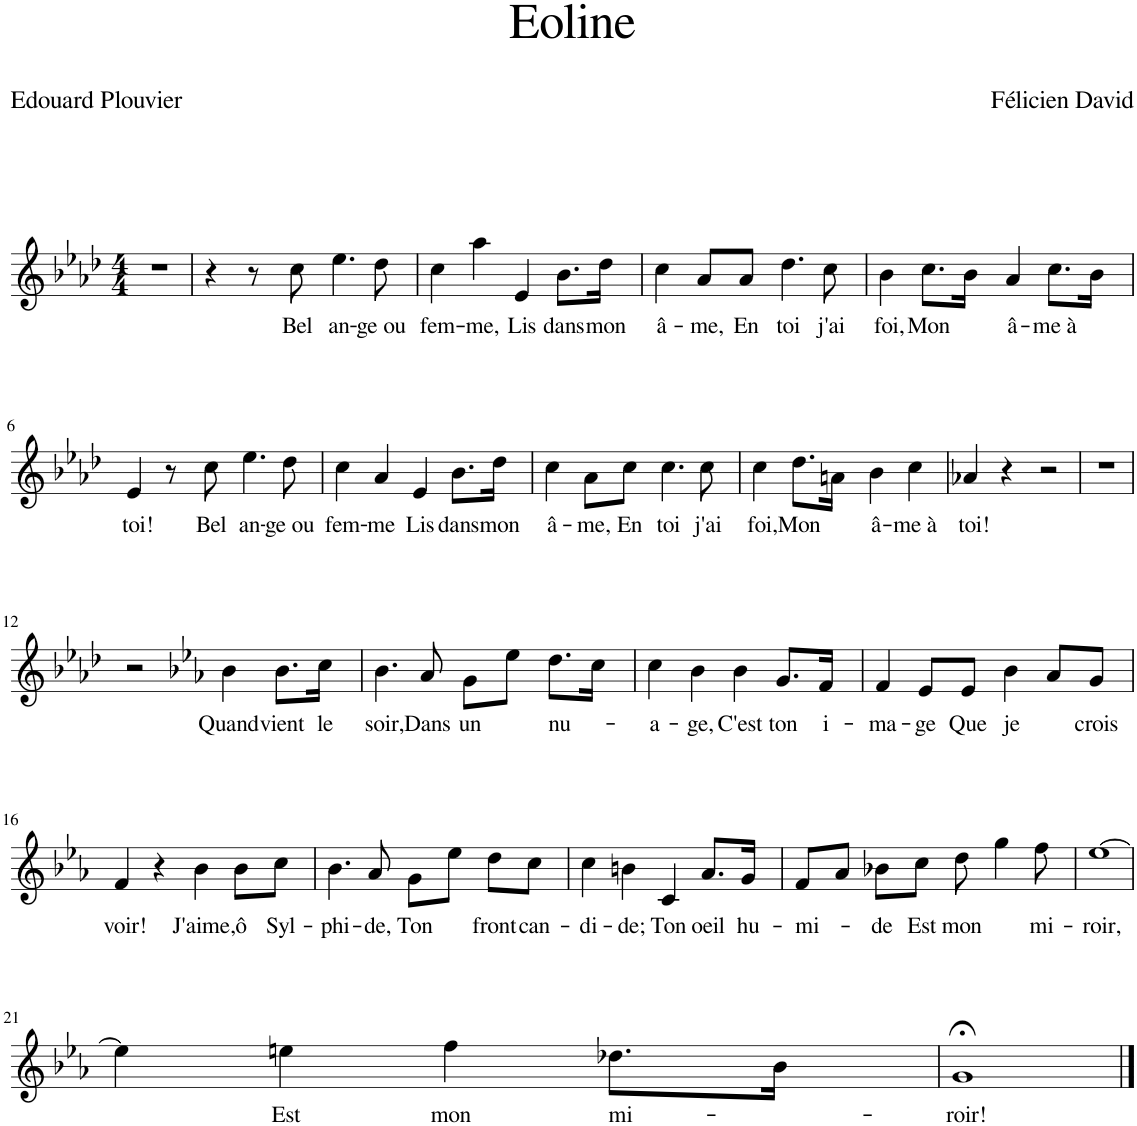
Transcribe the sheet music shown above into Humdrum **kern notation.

**kern	**text
*part1	*part1
*staff1	*staff1
*I"Piano	*
*I'Pno	*
*clefG2	*
*k[b-e-a-d-]	*
*M4/4	*
=1	=1
1r	.
=2	=2
4r	.
8r	.
!	!LO:LY:b
8cc\	Bel
!	!LO:LY:b
4.ee-\	an-
!	!LO:LY:b
8dd-\	-ge ou
=3	=3
!	!LO:LY:b
4cc\	fem-
!	!LO:LY:b
4aa-\	-me,
!	!LO:LY:b
4e-/	Lis
!	!LO:LY:b
8.b-\L	dans
!	!LO:LY:b
16dd-\Jk	mon
=4	=4
!	!LO:LY:b
4cc\	â-
!	!LO:LY:b
8a-/L	-me,
!	!LO:LY:b
8a-/J	En
!	!LO:LY:b
4.dd-\	toi
!	!LO:LY:b
8cc\	j'ai
=5	=5
!	!LO:LY:b
4b-\	foi,
!	!LO:LY:b
8.cc\L	Mon
16b-\Jk	.
!	!LO:LY:b
4a-/	â-
!	!LO:LY:b
8.cc\L	-me à
16b-\Jk	.
!!LO:LB:g=z
=6	=6
!	!LO:LY:b
4e-/	toi!
8r	.
!	!LO:LY:b
8cc\	Bel
!	!LO:LY:b
4.ee-\	an-
!	!LO:LY:b
8dd-\	-ge ou
=7	=7
!	!LO:LY:b
4cc\	fem-
!	!LO:LY:b
4a-/	-me
!	!LO:LY:b
4e-/	Lis
!	!LO:LY:b
8.b-\L	dans
!	!LO:LY:b
16dd-\Jk	mon
=8	=8
!	!LO:LY:b
4cc\	â-
!	!LO:LY:b
8a-\L	-me,
!	!LO:LY:b
8cc\J	En
!	!LO:LY:b
4.cc\	toi
!	!LO:LY:b
8cc\	j'ai
=9	=9
!	!LO:LY:b
4cc\	foi,
!	!LO:LY:b
8.dd-\L	Mon
16an\Jk	.
!	!LO:LY:b
4b-\	â-
!	!LO:LY:b
4cc\	me à
=10	=10
!	!LO:LY:b
4a-X/	toi!
4r	.
2r	.
=11	=11
1r	.
!!LO:LB:g=z
=12	=12
2r	.
!	!LO:LY:b
4b-\	Quand
!	!LO:LY:b
8.b-\L	vient
!	!LO:LY:b
16cc\Jk	le
=13	=13
!	!LO:LY:b
4.b-\	soir,
!	!LO:LY:b
8a-/	Dans
!	!LO:LY:b
8g\L	un
8ee-\J	.
!	!LO:LY:b
8.dd\L	nu-
16cc\Jk	.
=14	=14
!	!LO:LY:b
4cc\	-a-
!	!LO:LY:b
4b-\	-ge,
!	!LO:LY:b
4b-\	C'est
!	!LO:LY:b
8.g/L	ton
!	!LO:LY:b
16f/Jk	i-
=15	=15
!	!LO:LY:b
4f/	-ma-
!	!LO:LY:b
8e-/L	-ge
!	!LO:LY:b
8e-/J	Que
!	!LO:LY:b
4b-\	je
8a-/L	.
!	!LO:LY:b
8g/J	crois
!!LO:LB:g=z
=16	=16
!	!LO:LY:b
4f/	voir!
4r	.
!	!LO:LY:b
4b-\	J'aime,
!	!LO:LY:b
8b-\L	ô
!	!LO:LY:b
8cc\J	Syl-
=17	=17
!	!LO:LY:b
4.b-\	-phi-
!	!LO:LY:b
8a-/	-de,
!	!LO:LY:b
8g\L	Ton
8ee-\J	.
!	!LO:LY:b
8dd\L	front
!	!LO:LY:b
8cc\J	can-
=18	=18
!	!LO:LY:b
4cc\	-di-
!	!LO:LY:b
4bn\	-de;
!	!LO:LY:b
4c/	Ton
!	!LO:LY:b
8.a-/L	oeil
!	!LO:LY:b
16g/Jk	hu-
=19	=19
!	!LO:LY:b
8f/L	-mi-
8a-/J	.
!	!LO:LY:b
8b-X\L	-de
!	!LO:LY:b
8cc\J	Est
!	!LO:LY:b
8dd\	mon
4gg\	.
!	!LO:LY:b
8ff\	mi-
=20	=20
!	!LO:LY:b
[1ee-	-roir,
!!LO:LB:g=z
=21	=21
4ee-\]	.
!	!LO:LY:b
4een\	Est
!	!LO:LY:b
4ff\	mon
!	!LO:LY:b
8.dd-X\L	mi-
16b-\Jk	.
=22	=22
!	!LO:LY:b
1g;<	-roir!
==	==
*-	*-
